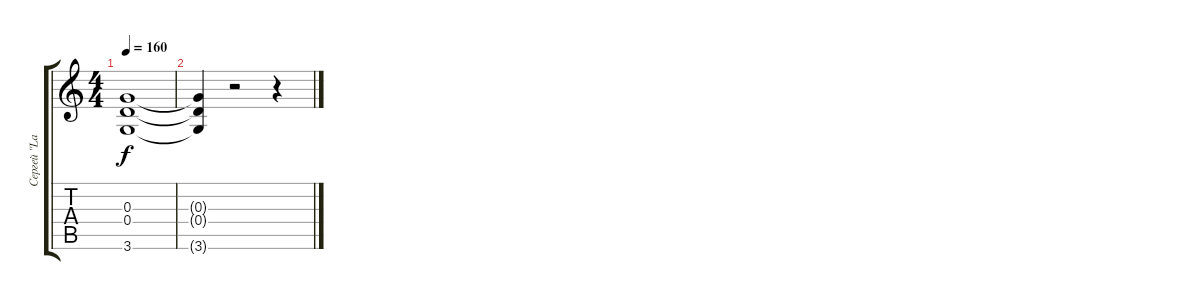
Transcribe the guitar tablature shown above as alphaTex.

\track ("Сергей \"Lazar\"" "Сергей \"La") {instrument distortionguitar}
\staff {score tabs}
\tuning (E4 B3 G3 D3 A2 E2) {hide}
\ts (4 4)
\tempo 160
\clef g2
\ks c
(0.3 0.4 3.6).1{dy f} |
(0.3{t} 0.4{t} 3.6{t}).4 r.2 r.4
